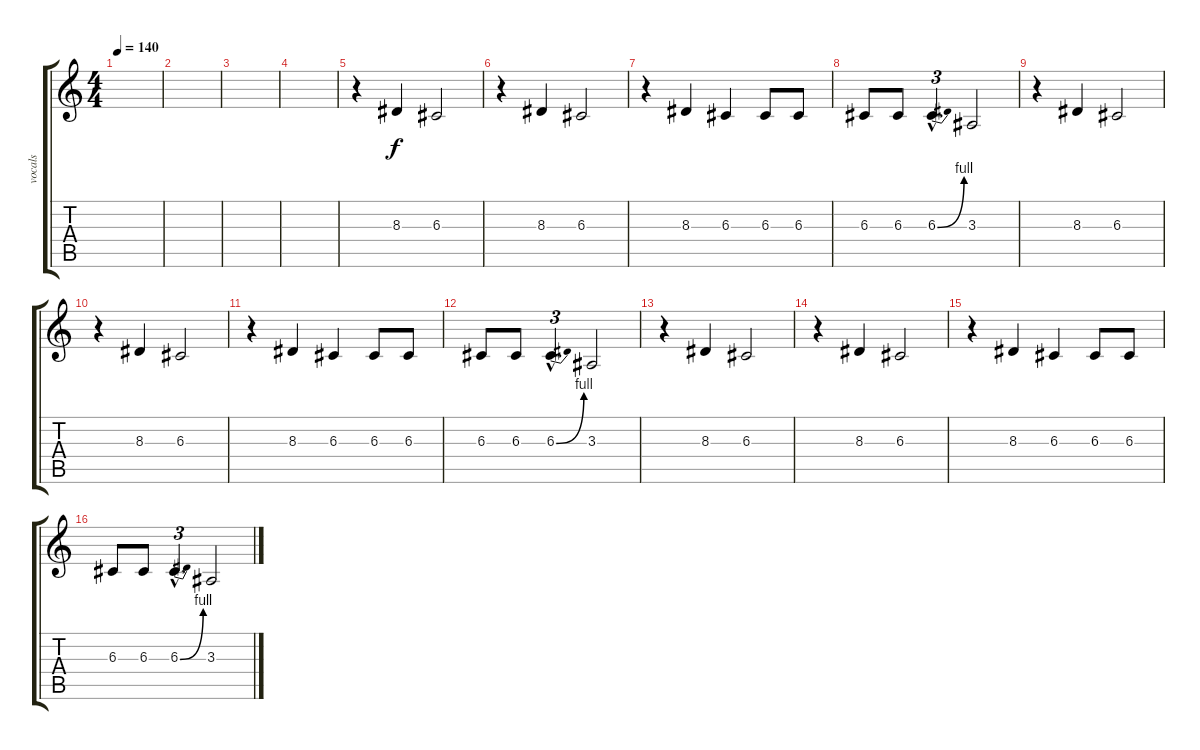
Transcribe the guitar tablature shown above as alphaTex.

\track ("vocals" "vocals") {instrument flute}
\staff {score tabs}
\tuning (E4 B3 G3 D3 A2 D2) {hide}
\ts (4 4)
\tempo 140
\clef g2
\ks c
|
|
|
|
r.4 8.3.4 6.3.2 |
r.4 8.3.4 6.3.2 |
r.4 8.3.4 6.3.4 6.3.8 6.3.8 |
6.3.8 6.3.8 6.3{be (bend 0 0 60 4) hac}.4{d tu (3 2)} 3.3.2 |
r.4 8.3.4 6.3.2 |
r.4 8.3.4 6.3.2 |
r.4 8.3.4 6.3.4 6.3.8 6.3.8 |
6.3.8 6.3.8 6.3{be (bend 0 0 60 4) hac}.4{d tu (3 2)} 3.3.2 |
r.4 8.3.4 6.3.2 |
r.4 8.3.4 6.3.2 |
r.4 8.3.4 6.3.4 6.3.8 6.3.8 |
6.3.8 6.3.8 6.3{be (bend 0 0 60 4) hac}.4{d tu (3 2)} 3.3.2
